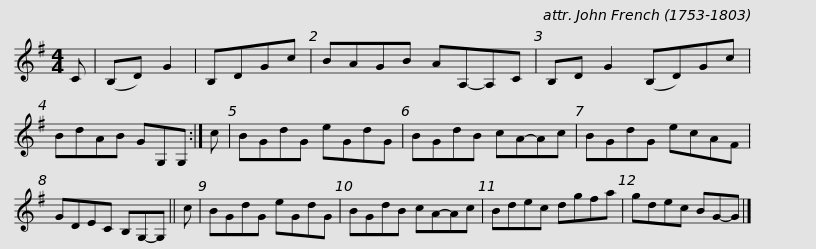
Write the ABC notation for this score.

X:1
L:1/8
M:4/4
I:linebreak $
K:G
V:1 treble
V:1
 C | (B,D) G2 | B,DGc | BAGB AA,-A,C | B,D G2 (B,D)Gc | %5
 BdAB GG,G, :| c | BGdG eGdG |$ BGdB cA-Ac | BGdG ecAF | %10
 GDEC B,G,-G, || c | BGdG eGdG | BGdB cA-Ac |$ Bdec dgfa | %15
 gdec BG-G |] %16
